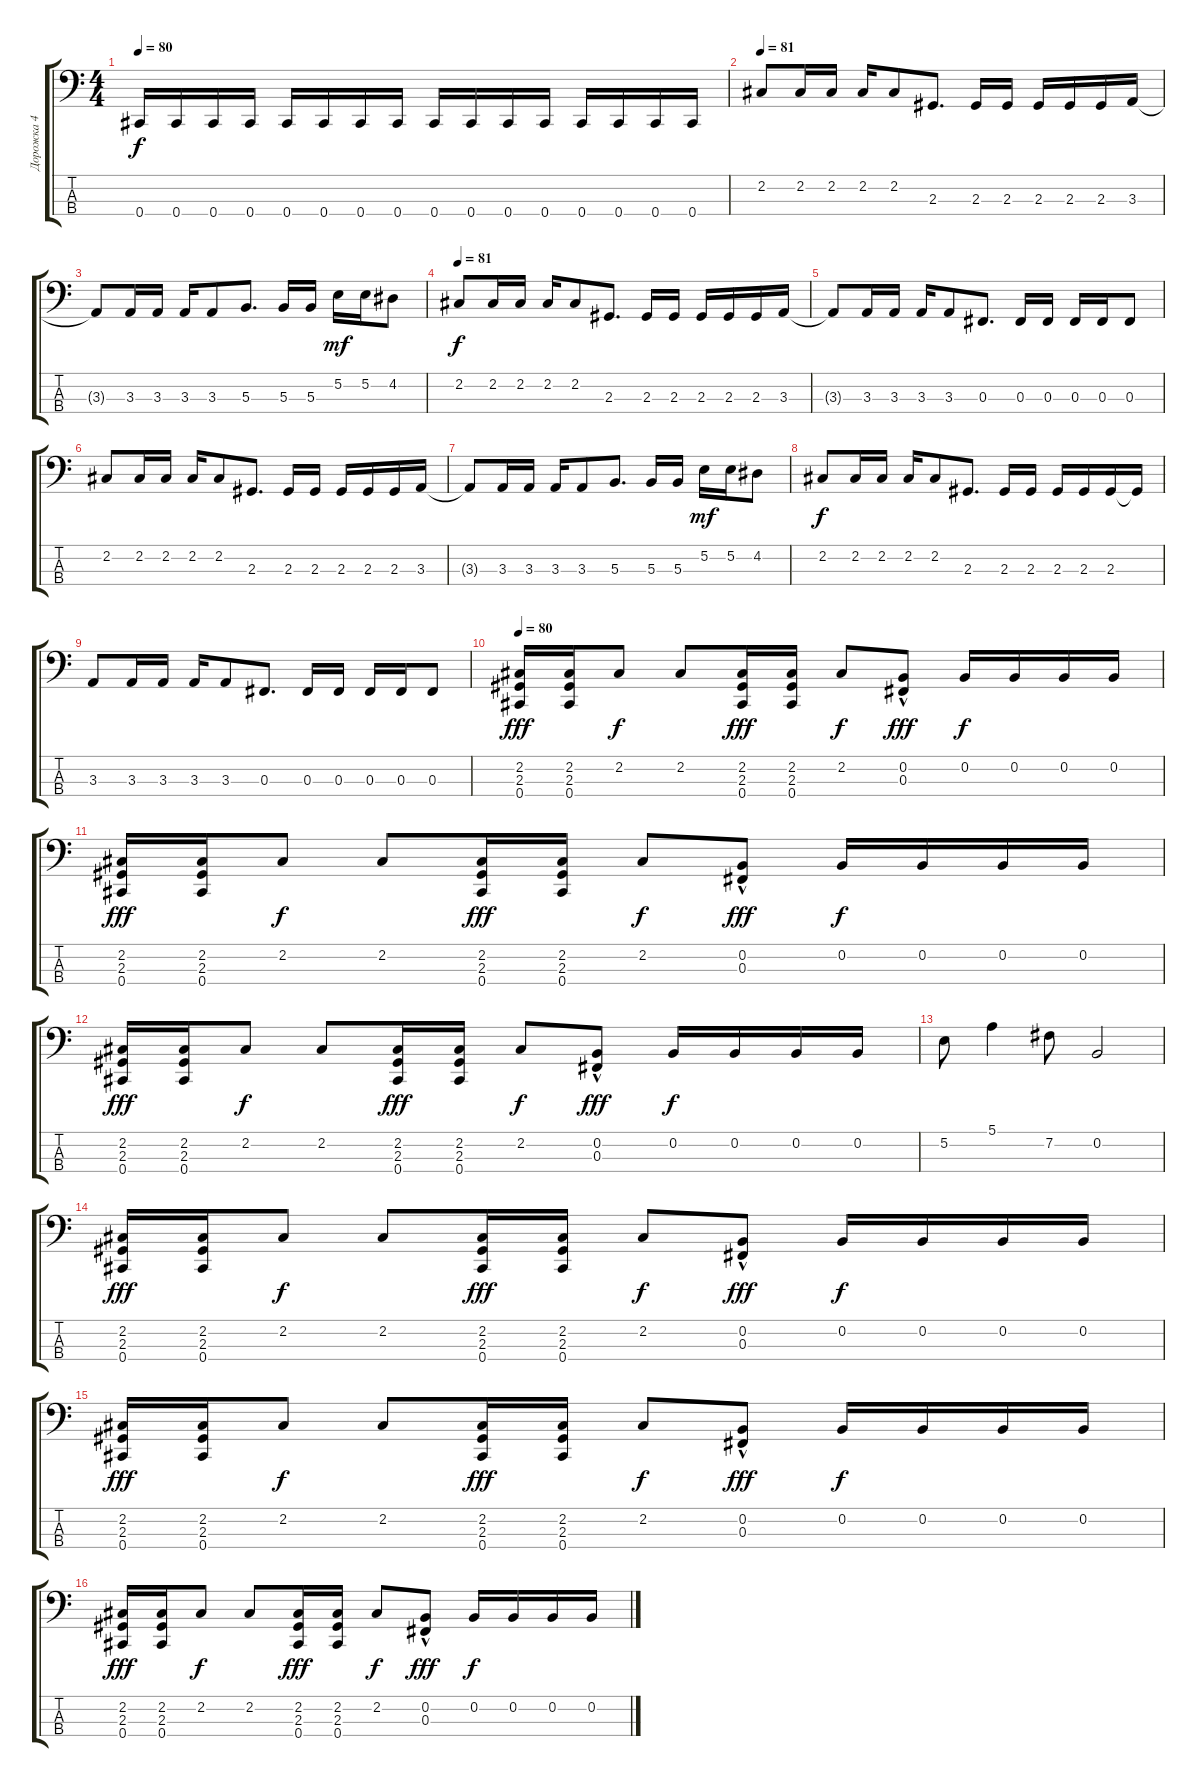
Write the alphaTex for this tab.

\track ("Дорожка 4" "Дорожка 4") {instrument electricbasspick}
\staff {score tabs}
\tuning (E2 B1 Gb1 Db1) {hide}
\ts (4 4)
\tempo 80
\clef f4
\ks c
0.4.16{dy f} 0.4.16 0.4.16 0.4.16 0.4.16 0.4.16 0.4.16 0.4.16 0.4.16 0.4.16 0.4.16 0.4.16 0.4.16 0.4.16 0.4.16 0.4.16 |
\tempo 81
2.2.8 2.2.16 2.2.16 2.2.16 2.2.8 2.3.8{d} 2.3.16 2.3.16 2.3.16 2.3.16 2.3.16 3.3.16 |
3.3{t}.8 3.3.16 3.3.16 3.3.16 3.3.8 5.3.8{d} 5.3.16 5.3.16 5.2.16{dy mf} 5.2.16 4.2.8 |
\tempo 81
2.2.8{dy f} 2.2.16 2.2.16 2.2.16 2.2.8 2.3.8{d} 2.3.16 2.3.16 2.3.16 2.3.16 2.3.16 3.3.16 |
3.3{t}.8 3.3.16 3.3.16 3.3.16 3.3.8 0.3.8{d} 0.3.16 0.3.16 0.3.16 0.3.16 0.3.8 |
2.2.8 2.2.16 2.2.16 2.2.16 2.2.8 2.3.8{d} 2.3.16 2.3.16 2.3.16 2.3.16 2.3.16 3.3.16 |
3.3{t}.8 3.3.16 3.3.16 3.3.16 3.3.8 5.3.8{d} 5.3.16 5.3.16 5.2.16{dy mf} 5.2.16 4.2.8 |
2.2.8{dy f} 2.2.16 2.2.16 2.2.16 2.2.8 2.3.8{d} 2.3.16 2.3.16 2.3.16 2.3.16 2.3.16 2.3{t}.16 |
3.3.8 3.3.16 3.3.16 3.3.16 3.3.8 0.3.8{d} 0.3.16 0.3.16 0.3.16 0.3.16 0.3.8 |
\tempo 80
(2.2 2.3 0.4).16{dy fff} (2.2 2.3 0.4).16 2.2.8{dy f} 2.2.8 (2.2 2.3 0.4).16{dy fff} (2.2 2.3 0.4).16 2.2.8{dy f} (0.2{hac} 0.3{hac}).8{dy fff} 0.2.16{dy f} 0.2.16 0.2.16 0.2.16 |
(2.2 2.3 0.4).16{dy fff} (2.2 2.3 0.4).16 2.2.8{dy f} 2.2.8 (2.2 2.3 0.4).16{dy fff} (2.2 2.3 0.4).16 2.2.8{dy f} (0.2{hac} 0.3{hac}).8{dy fff} 0.2.16{dy f} 0.2.16 0.2.16 0.2.16 |
(2.2 2.3 0.4).16{dy fff} (2.2 2.3 0.4).16 2.2.8{dy f} 2.2.8 (2.2 2.3 0.4).16{dy fff} (2.2 2.3 0.4).16 2.2.8{dy f} (0.2{hac} 0.3{hac}).8{dy fff} 0.2.16{dy f} 0.2.16 0.2.16 0.2.16 |
5.2.8 5.1.4 7.2.8 0.2.2 |
(2.2 2.3 0.4).16{dy fff} (2.2 2.3 0.4).16 2.2.8{dy f} 2.2.8 (2.2 2.3 0.4).16{dy fff} (2.2 2.3 0.4).16 2.2.8{dy f} (0.2{hac} 0.3{hac}).8{dy fff} 0.2.16{dy f} 0.2.16 0.2.16 0.2.16 |
(2.2 2.3 0.4).16{dy fff} (2.2 2.3 0.4).16 2.2.8{dy f} 2.2.8 (2.2 2.3 0.4).16{dy fff} (2.2 2.3 0.4).16 2.2.8{dy f} (0.2{hac} 0.3{hac}).8{dy fff} 0.2.16{dy f} 0.2.16 0.2.16 0.2.16 |
(2.2 2.3 0.4).16{dy fff} (2.2 2.3 0.4).16 2.2.8{dy f} 2.2.8 (2.2 2.3 0.4).16{dy fff} (2.2 2.3 0.4).16 2.2.8{dy f} (0.2{hac} 0.3{hac}).8{dy fff} 0.2.16{dy f} 0.2.16 0.2.16 0.2.16
